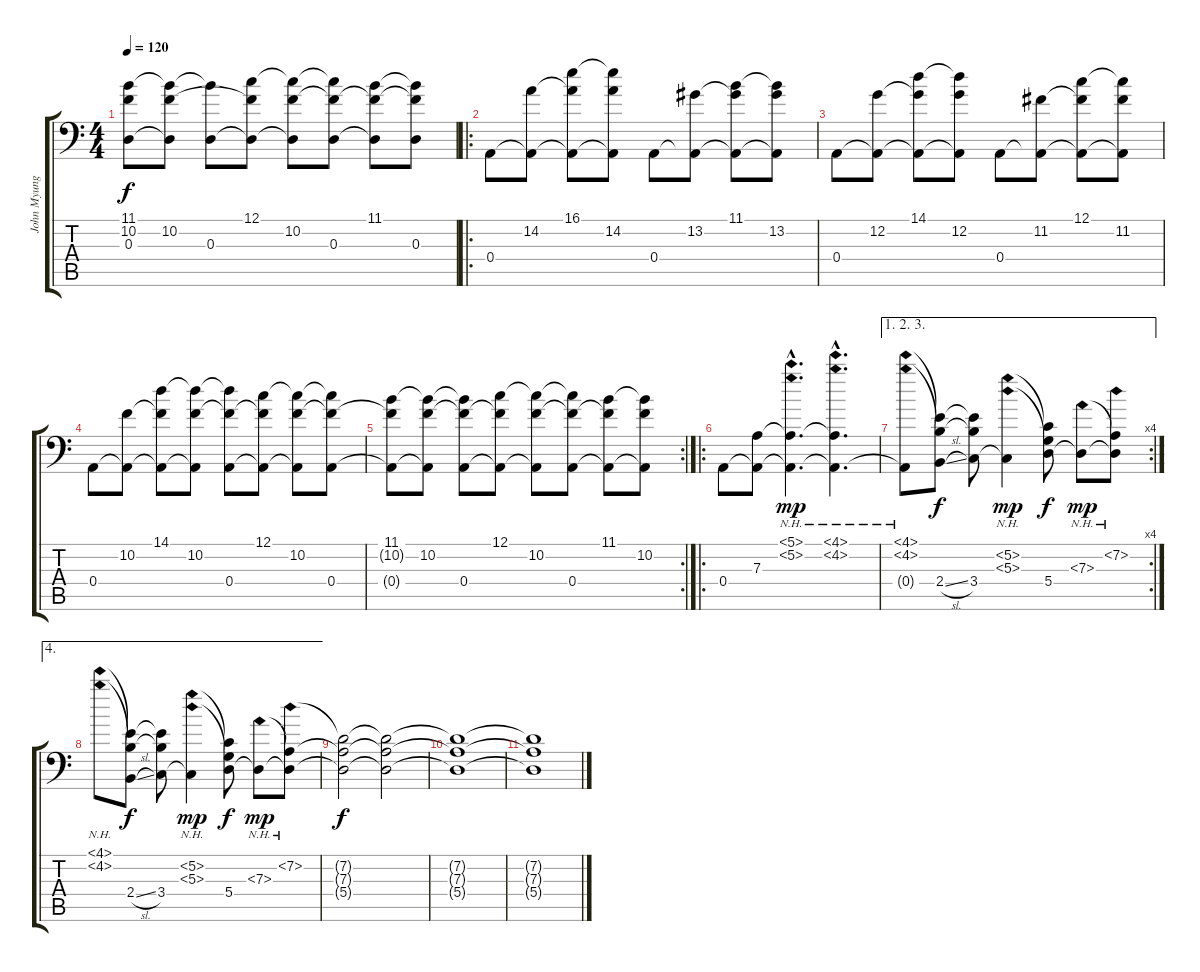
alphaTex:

\track ("John Myung" "John Myung") {instrument electricbassfinger}
\staff {score tabs}
\tuning (C3 G2 D2 A1 E1 B0) {hide}
\ts (4 4)
\tempo 120
\clef f4
\ks c
(11.1 10.2{t} 0.3{t}).8{dy f} (11.1{t} 10.2 0.3{t}).8 (11.1{t} 0.3).8 (12.1 10.2{t} 0.3{t}).8 (12.1{t} 10.2 0.3{t}).8 (12.1{t} 10.2{t} 0.3).8 (11.1 10.2{t} 0.3{t}).8 (11.1{t} 10.2{t} 0.3).8 |
\ro
0.4.8 (14.2 0.4{t}).8 (16.1 14.2{t} 0.4{t}).8 (16.1{t} 14.2 0.4{t}).8 0.4.8 (13.2 0.4{t}).8 (11.1 13.2{t} 0.4{t}).8 (11.1{t} 13.2 0.4{t}).8 |
0.4.8 (12.2 0.4{t}).8 (14.1 12.2{t} 0.4{t}).8 (14.1{t} 12.2 0.4{t}).8 0.4.8 (11.2 0.4{t}).8 (12.1 11.2{t} 0.4{t}).8 (12.1{t} 11.2 0.4{t}).8 |
0.4.8 (10.2 0.4{t}).8 (14.1 10.2{t} 0.4{t}).8 (14.1{t} 10.2 0.4{t}).8 (14.1{t} 10.2{t} 0.4).8 (12.1 10.2{t} 0.4{t}).8 (12.1{t} 10.2 0.4{t}).8 (12.1{t} 10.2{t} 0.4).8 |
\rc 2
(11.1 10.2{t} 0.4{t}).8 (11.1{t} 10.2 0.4{t}).8 (11.1{t} 10.2{t} 0.4).8 (12.1 10.2{t} 0.4{t}).8 (12.1{t} 10.2 0.4{t}).8 (12.1{t} 10.2{t} 0.4).8 (11.1 10.2{t} 0.4{t}).8 (11.1{t} 10.2 0.4{t}).8 |
\ro
0.4.8 (7.3 0.4{t}).8 (5.1{nh hac} 5.2{nh hac} 7.3{hac t} 0.4{hac t}).4{d dy mp} (4.1{nh hac} 4.2{nh hac} 7.3{hac t} 0.4{hac t}).4{d} |
\ae (1 2 3)
\rc 4
(4.1{nh} 4.2{nh} 0.4{t}).8 (4.1{t} 4.2{t} 2.4{sl}).8{dy f} (4.1{t} 4.2{t} 3.4).8 (5.2{nh} 5.3{nh} 3.4{t}).4{dy mp} (5.2{t} 5.3{t} 5.4).8{dy f} (7.3{nh} 5.4{t}).8{dy mp} (7.2{nh} 7.3{t} 5.4{t}).8 |
\ae 4
(4.1{nh} 4.2{nh}).8 (4.1{t} 4.2{t} 2.4{sl}).8{dy f} (4.1{t} 4.2{t} 3.4).8 (5.2{nh} 5.3{nh} 3.4{t}).4{dy mp} (5.2{t} 5.3{t} 5.4).8{dy f} (7.3{nh} 5.4{t}).8{dy mp} (7.2{nh} 7.3{t} 5.4{t}).8 |
(7.2{t} 7.3{t} 5.4{t}).2{dy f} (7.2{t} 7.3{t} 5.4{t}).2{volume 0} |
(7.2{t} 7.3{t} 5.4{t}).1 |
(7.2{t} 7.3{t} 5.4{t}).1
